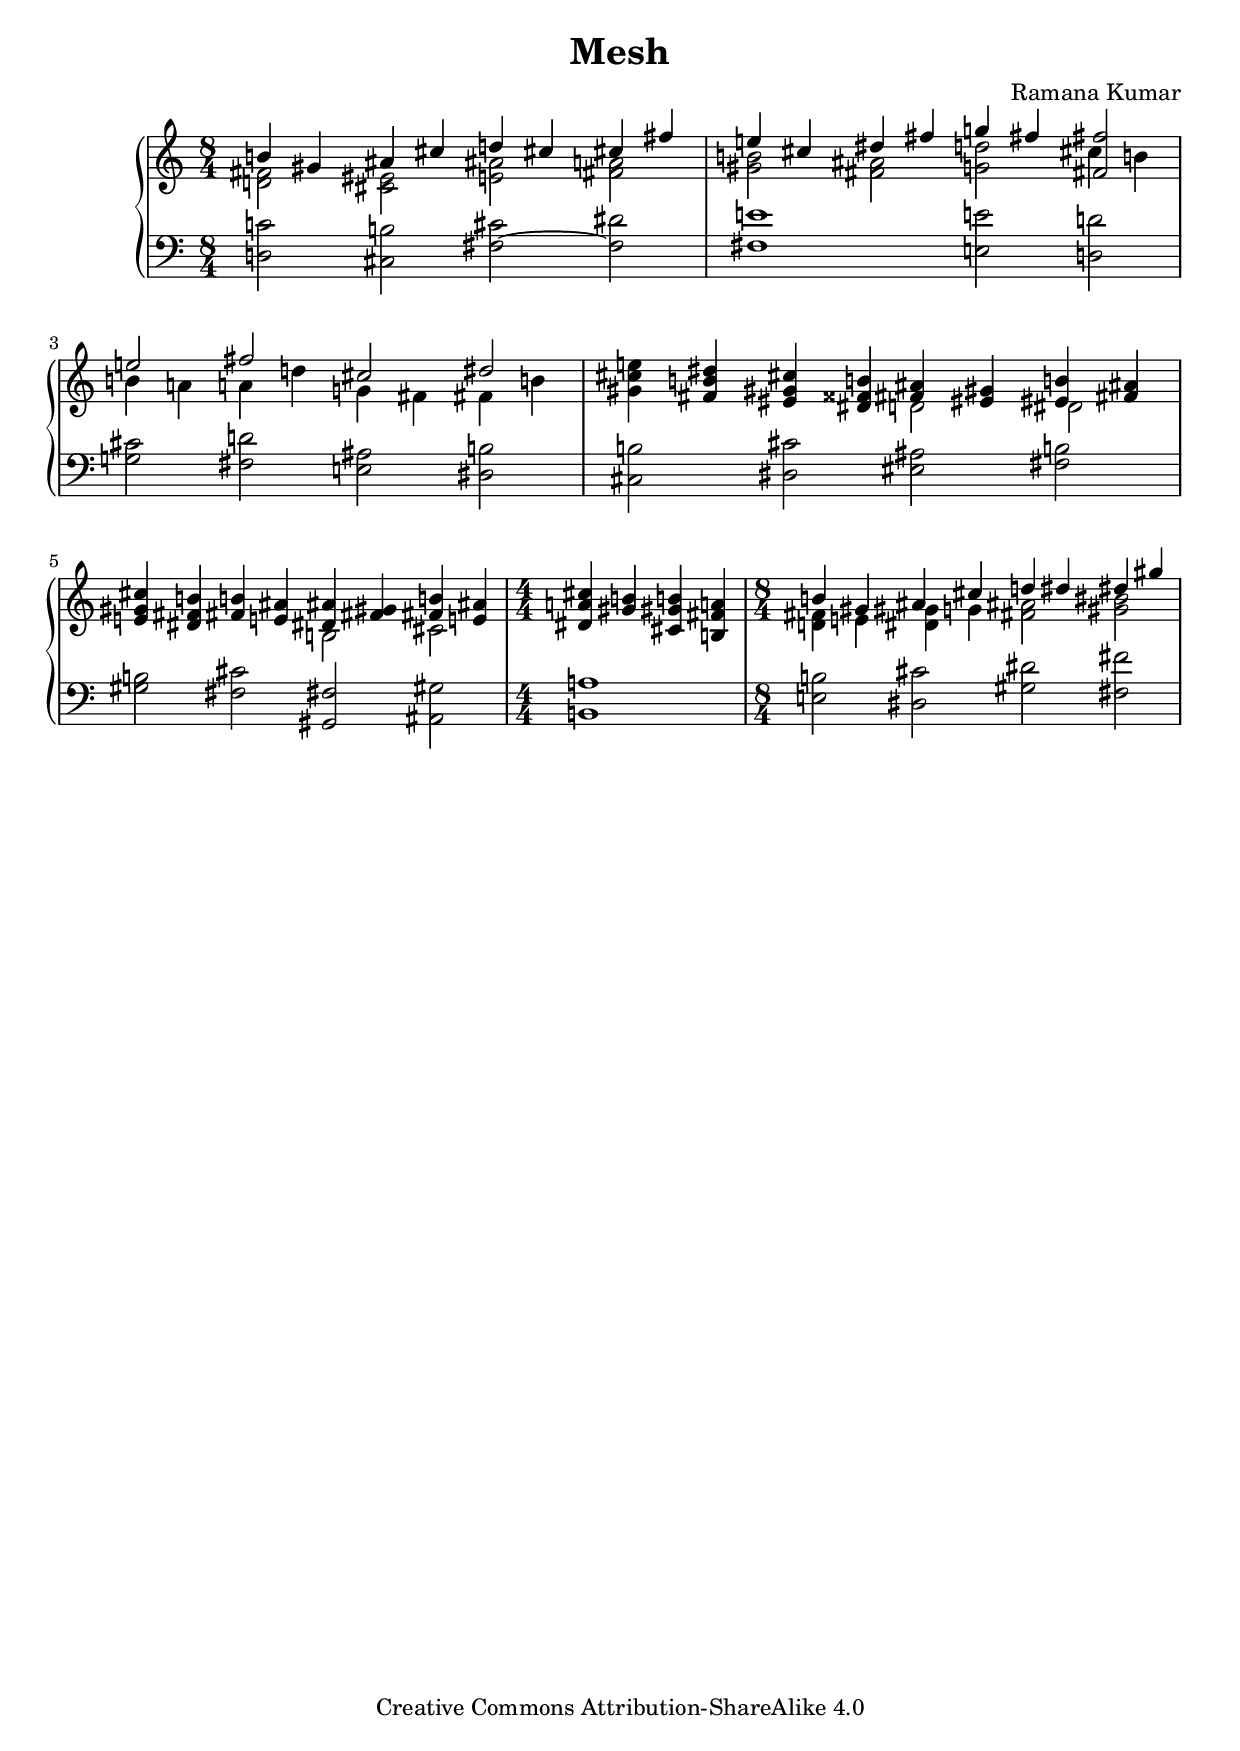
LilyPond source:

\version "2.24.3"

\header {
  title = "Mesh"
  composer = "Ramana Kumar"
  date = "2024"
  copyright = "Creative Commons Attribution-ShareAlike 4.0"
}

#(set-default-paper-size "a4" 'portrait)
#(ly:set-option 'point-and-click #f)

\score {
  \new PianoStaff <<
    \new Staff {
      \accidentalStyle PianoStaff.dodecaphonic
      \override PianoStaff.TimeSignature.style = #'numbered
      \clef treble
      \time 8/4 <<
        { b'4 gis' ais' cis'' d'' cis'' cis'' fis'' } \\
        { < d' fis'>2 <cis' eis'> <e' ais'> <fis' a'> }
      >> | <<
        { e''4 cis'' dis'' fis'' g'' fis'' <fis' fis''>2 } \\
        { <gis' b'>2 <fis' ais'> <g' d''> cis''4 b' }
      >> | <<
        { e''2 fis'' cis'' dis'' } \\
        { b'4 a' a' d'' g' fis' fis' b' }
      >> |
      <gis' cis'' e''>4 <fis' b' dis''> <eis' gis' cis''> <dis' fisis' b'> <<
        { <fis' ais'>4 <eis' gis'> <eis' b'> <fis' ais'> } \\
        { d'2 dis' }
      >> |
      <e' gis' cis''>4 <dis' fis' b'> <fis' b'> <e' ais'> <<
        { <dis' ais'>4 <fis' gis'> <fis' b'> <e' ais'> } \\
        { b2 cis' }
      >> |
      \time 4/4
      <dis' a' cis''>4 <gis' b'> <cis' gis' b'> <b fis' a'>
      \time 8/4 <<
        { b'4 gis' ais' cis'' d'' dis'' dis'' gis'' } \\
        { <d' fis'>4 e' <dis' gis'> g' <fis' ais'>2 <gis' bis'> }
      >> |
    }
    \new Staff {
      \clef bass
        <d c'>2 <cis b> <fis cis'> ~ <fis dis'>
      | <fis e'>1 <e e'>2 <d d'>
      | <g cis'>2 <fis d'> <e ais> <dis b>
      | <cis b>2 <dis cis'> <eis ais> <fis b>
      | <gis b>2 <fis cis'> <gis, fis> <ais, gis>
      | <b, a>1
      | <e b>2 <dis cis'> <gis dis'> <fis fis'>
      |
    }
  >>
\layout{}
}
